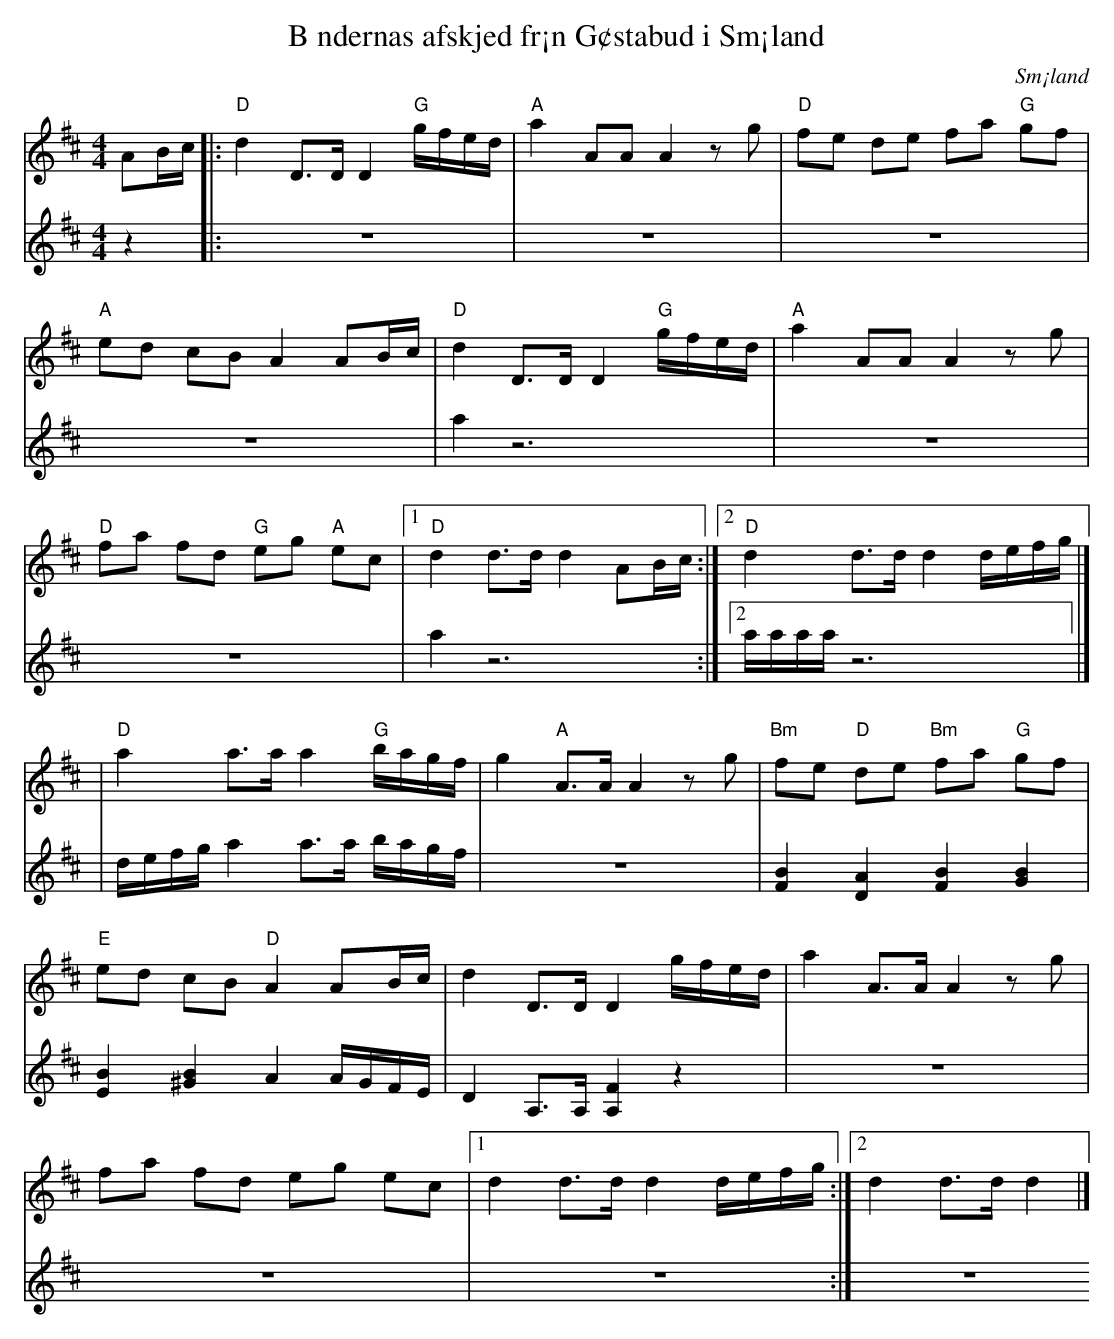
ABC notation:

X:1
T:B ndernas afskjed fr¡n G¢stabud i Sm¡land
O:Sm¡land
M:4/4
L:1/16
K:D
[V:1]A2Bc|:"D" d4 D3D D4 "G" gfed|"A" a4 A2A2 A4 z2g2|"D" f2e2 d2e2 f2a2 "G" g2f2|
[V:2]z4  |:z16                   |z16                |z16                        |
[V:1]"A" e2d2 c2B2 A4 A2Bc|"D" d4 D3D D4 "G" gfed|"A" a4 A2A2 A4 z2g2|
[V:2]z16                  |a4 z12                   |z16                |
[V:1]"D" f2a2 f2d2 "G" e2g2 "A" e2c2|[1 "D" d4d3d d4 A2Bc:|[2 "D" d4 d3d d4 defg|]
[V:2]z16                            |a4 z12                 :|[2 aaaa z12                  |]
[V:1]| "D" a4 a3a a4 "G" bagf|g4 "A" A3A A4 z2g2|"Bm" f2e2 "D" d2e2 "Bm" f2a2 "G" g2f2|
[V:2]|defg a4 a3a bagf       |z16               |[F4 B4][D4 A4][F4 B4][G4 B4]         |
[V:1]"E" e2d2 c2B2 "D" A4 A2Bc|d4 D3D D4 gfed      |a4 A3A A4 z2g2|
[V:2][E4 B4][^G4 B4] A4 AGFE  |D4 A,3A, [A,4 F4] z4|z16|
[V:1]f2a2 f2d2 e2g2 e2c2|[1 d4 d3d d4 defg:|[2 d4 d3d d4|]
[V:2]z16                |z16              :|z16         |]
